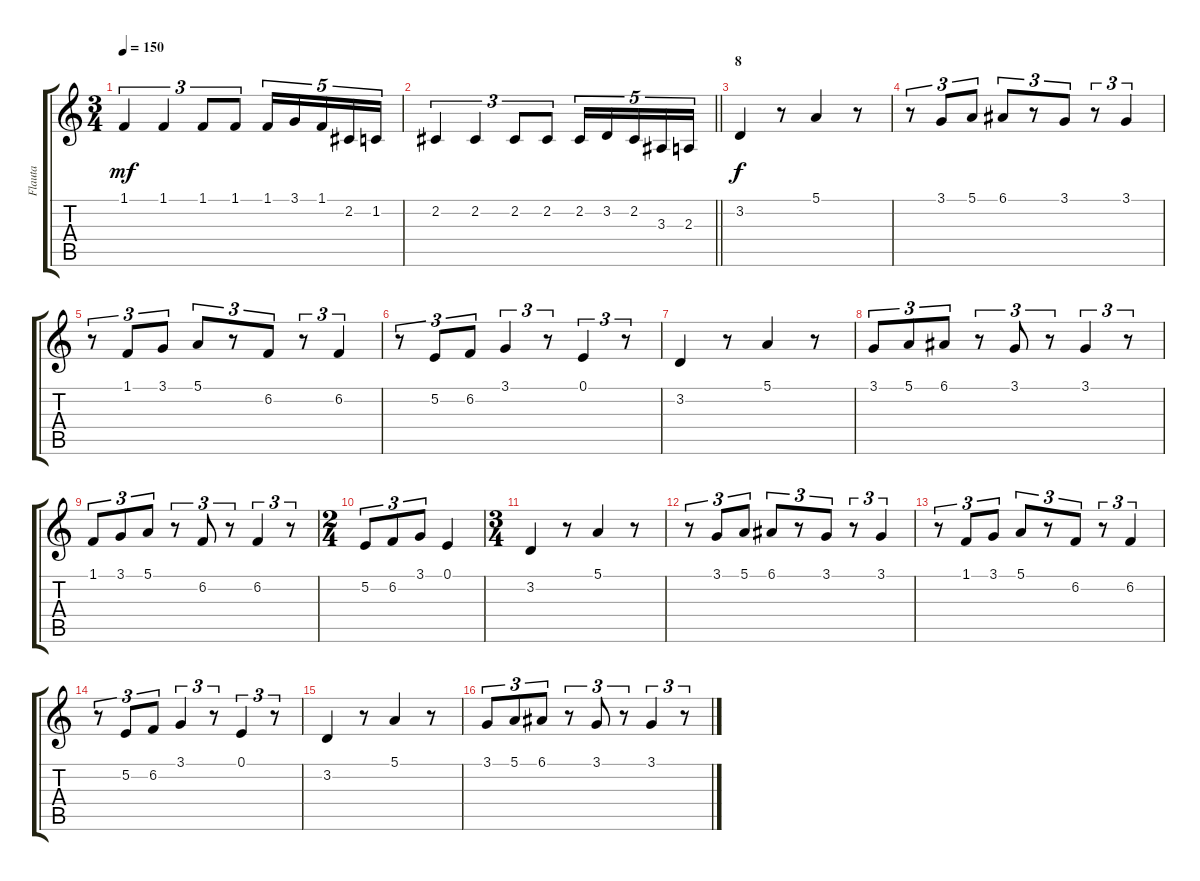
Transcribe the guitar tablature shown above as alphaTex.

\track ("Flauta" "Flauta") {instrument flute}
\staff {score tabs}
\tuning (E4 B3 G3 D3 A2 E2) {hide}
\ts (3 4)
\tempo 150
\clef g2
\ks c
1.1.4{tu (3 2) dy mf} 1.1.4{tu (3 2)} 1.1.8{tu (3 2)} 1.1.8{tu (3 2)} 1.1.16{tu (5 4)} 3.1.16{tu (5 4)} 1.1.16{tu (5 4)} 2.2.16{tu (5 4)} 1.2.16{tu (5 4)} |
\barLineRight lightlight
2.2.4{tu (3 2)} 2.2.4{tu (3 2)} 2.2.8{tu (3 2)} 2.2.8{tu (3 2)} 2.2.16{tu (5 4)} 3.2.16{tu (5 4)} 2.2.16{tu (5 4)} 3.3.16{tu (5 4)} 2.3.16{tu (5 4)} |
\section ("" "8")
3.2.4{dy f volume 13} r.8 5.1.4 r.8 |
r.8{tu (3 2)} 3.1.8{tu (3 2)} 5.1.8{tu (3 2)} 6.1.8{tu (3 2)} r.8{tu (3 2)} 3.1.8{tu (3 2)} r.8{tu (3 2)} 3.1.4{tu (3 2)} |
r.8{tu (3 2)} 1.1.8{tu (3 2)} 3.1.8{tu (3 2)} 5.1.8{tu (3 2)} r.8{tu (3 2)} 6.2.8{tu (3 2)} r.8{tu (3 2)} 6.2.4{tu (3 2)} |
r.8{tu (3 2)} 5.2.8{tu (3 2)} 6.2.8{tu (3 2)} 3.1.4{tu (3 2)} r.8{tu (3 2)} 0.1.4{tu (3 2)} r.8{tu (3 2)} |
3.2.4 r.8 5.1.4 r.8 |
3.1.8{tu (3 2)} 5.1.8{tu (3 2)} 6.1.8{tu (3 2)} r.8{tu (3 2)} 3.1.8{tu (3 2)} r.8{tu (3 2)} 3.1.4{tu (3 2)} r.8{tu (3 2)} |
1.1.8{tu (3 2)} 3.1.8{tu (3 2)} 5.1.8{tu (3 2)} r.8{tu (3 2)} 6.2.8{tu (3 2)} r.8{tu (3 2)} 6.2.4{tu (3 2)} r.8{tu (3 2)} |
\ts (2 4)
5.2.8{tu (3 2)} 6.2.8{tu (3 2)} 3.1.8{tu (3 2)} 0.1.4 |
\ts (3 4)
3.2.4 r.8 5.1.4 r.8 |
r.8{tu (3 2)} 3.1.8{tu (3 2)} 5.1.8{tu (3 2)} 6.1.8{tu (3 2)} r.8{tu (3 2)} 3.1.8{tu (3 2)} r.8{tu (3 2)} 3.1.4{tu (3 2)} |
r.8{tu (3 2)} 1.1.8{tu (3 2)} 3.1.8{tu (3 2)} 5.1.8{tu (3 2)} r.8{tu (3 2)} 6.2.8{tu (3 2)} r.8{tu (3 2)} 6.2.4{tu (3 2)} |
r.8{tu (3 2)} 5.2.8{tu (3 2)} 6.2.8{tu (3 2)} 3.1.4{tu (3 2)} r.8{tu (3 2)} 0.1.4{tu (3 2)} r.8{tu (3 2)} |
3.2.4 r.8 5.1.4 r.8 |
3.1.8{tu (3 2)} 5.1.8{tu (3 2)} 6.1.8{tu (3 2)} r.8{tu (3 2)} 3.1.8{tu (3 2)} r.8{tu (3 2)} 3.1.4{tu (3 2)} r.8{tu (3 2)}
